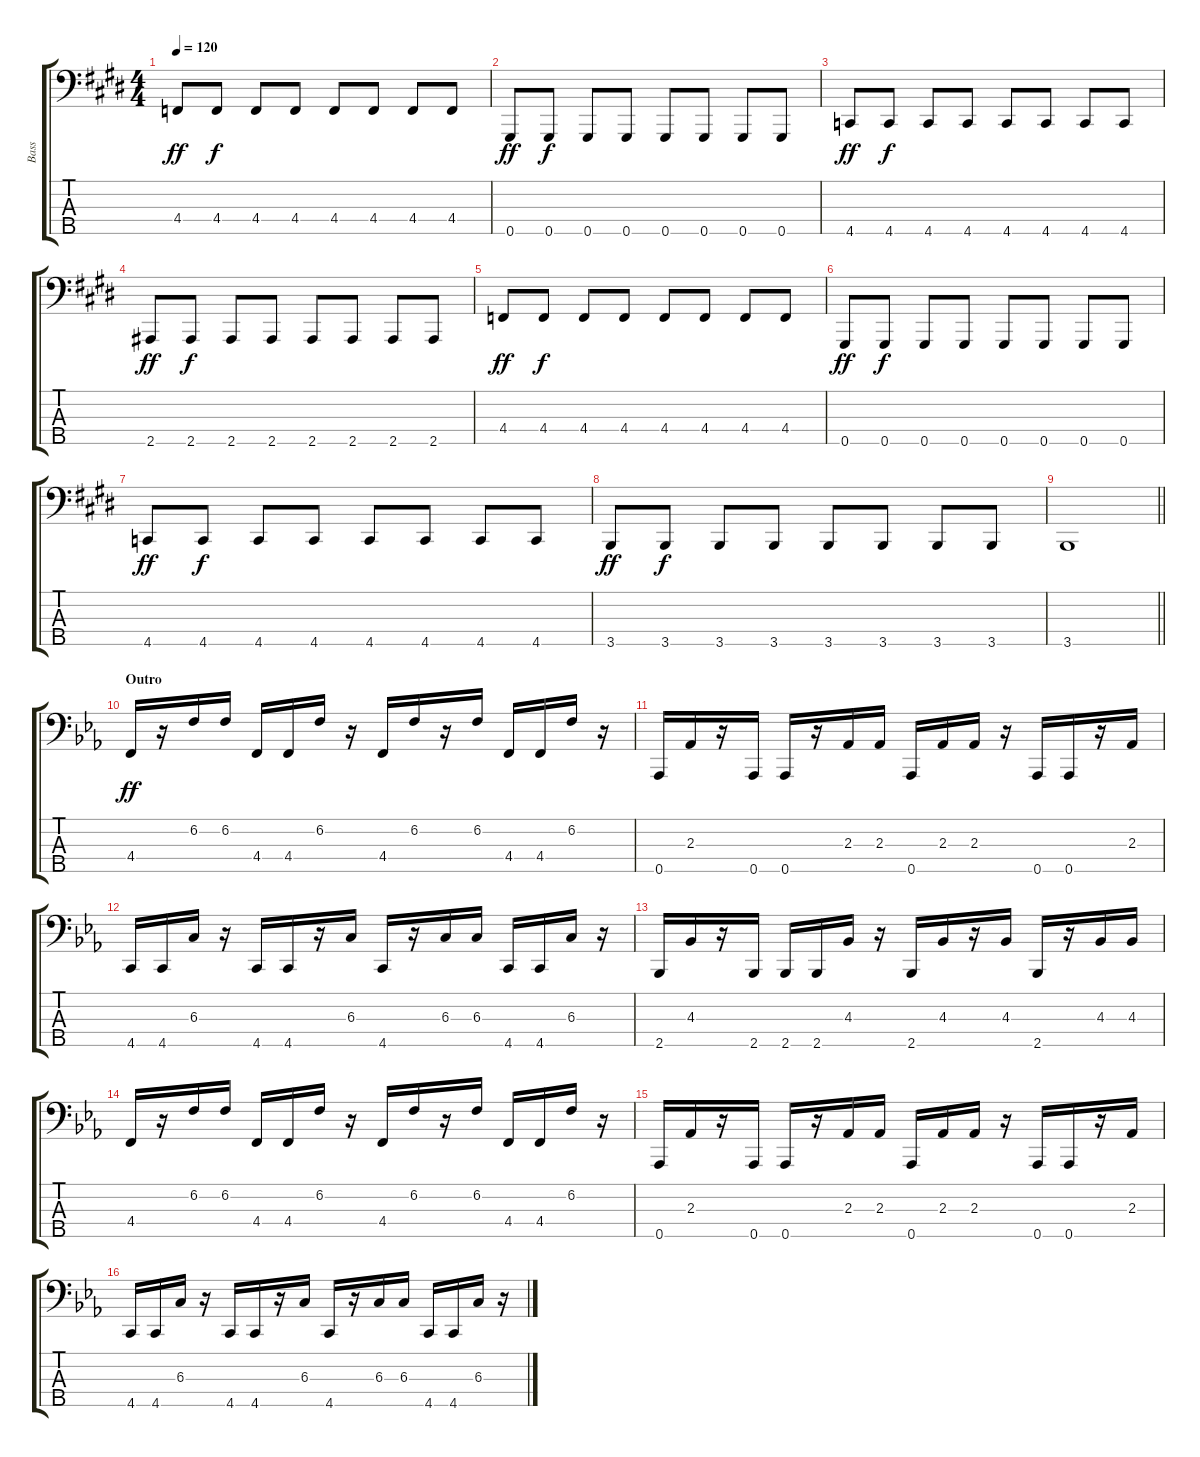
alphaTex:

\track ("Bass" "Bass") {instrument electricbassfinger}
\staff {score tabs}
\tuning (E2 B1 Gb1 Db1 Ab0) {hide}
\ts (4 4)
\tempo 120
\clef f4
\ks e
4.4.8{dy ff} 4.4.8{dy f} 4.4.8 4.4.8 4.4.8 4.4.8 4.4.8 4.4.8 |
\ks c#minor
0.5.8{dy ff} 0.5.8{dy f} 0.5.8 0.5.8 0.5.8 0.5.8 0.5.8 0.5.8 |
\ks e
4.5.8{dy ff} 4.5.8{dy f} 4.5.8 4.5.8 4.5.8 4.5.8 4.5.8 4.5.8 |
\ks c#minor
2.5.8{dy ff} 2.5.8{dy f} 2.5.8 2.5.8 2.5.8 2.5.8 2.5.8 2.5.8 |
\ks e
4.4.8{dy ff} 4.4.8{dy f} 4.4.8 4.4.8 4.4.8 4.4.8 4.4.8 4.4.8 |
\ks c#minor
0.5.8{dy ff} 0.5.8{dy f} 0.5.8 0.5.8 0.5.8 0.5.8 0.5.8 0.5.8 |
\ks e
4.5.8{dy ff} 4.5.8{dy f} 4.5.8 4.5.8 4.5.8 4.5.8 4.5.8 4.5.8 |
\ks c#minor
3.5.8{dy ff} 3.5.8{dy f} 3.5.8 3.5.8 3.5.8 3.5.8 3.5.8 3.5.8 |
\barLineRight lightlight
3.5.1 |
\section ("" "Outro")
\ks eb
4.4.16{dy ff} r.16 6.2.16 6.2.16 4.4.16 4.4.16 6.2.16 r.16 4.4.16 6.2.16 r.16 6.2.16 4.4.16 4.4.16 6.2.16 r.16 |
0.5.16 2.3.16 r.16 0.5.16 0.5.16 r.16 2.3.16 2.3.16 0.5.16 2.3.16 2.3.16 r.16 0.5.16 0.5.16 r.16 2.3.16 |
4.5.16 4.5.16 6.3.16 r.16 4.5.16 4.5.16 r.16 6.3.16 4.5.16 r.16 6.3.16 6.3.16 4.5.16 4.5.16 6.3.16 r.16 |
2.5.16 4.3.16 r.16 2.5.16 2.5.16 2.5.16 4.3.16 r.16 2.5.16 4.3.16 r.16 4.3.16 2.5.16 r.16 4.3.16 4.3.16 |
4.4.16 r.16 6.2.16 6.2.16 4.4.16 4.4.16 6.2.16 r.16 4.4.16 6.2.16 r.16 6.2.16 4.4.16 4.4.16 6.2.16 r.16 |
0.5.16 2.3.16 r.16 0.5.16 0.5.16 r.16 2.3.16 2.3.16 0.5.16 2.3.16 2.3.16 r.16 0.5.16 0.5.16 r.16 2.3.16 |
4.5.16 4.5.16 6.3.16 r.16 4.5.16 4.5.16 r.16 6.3.16 4.5.16 r.16 6.3.16 6.3.16 4.5.16 4.5.16 6.3.16 r.16
